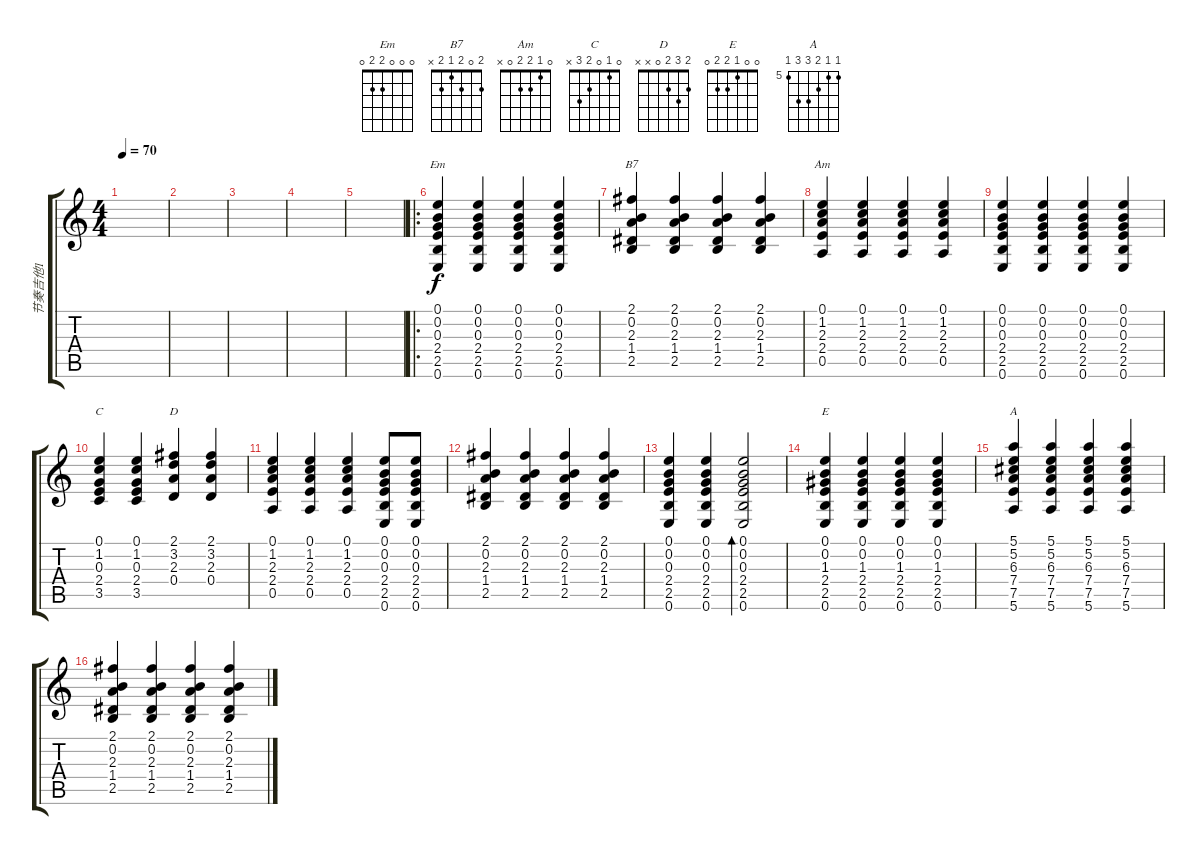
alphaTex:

\track ("节奏吉他1" "节奏吉他1") {instrument acousticguitarnylon}
\staff {score tabs}
\tuning (E4 B3 G3 D3 A2 E2) {hide}
\chord ("Em" 0 0 0 2 2 0)
\chord ("B7" 2 0 2 1 2 x)
\chord ("Am" 0 1 2 2 0 x)
\chord ("C" 0 1 0 2 3 x)
\chord ("D" 2 3 2 0 x x)
\chord ("E" 0 0 1 2 2 0)
\chord ("A" 5 5 6 7 7 5) {firstfret 5}
\ts (4 4)
\tempo 70
\clef g2
\ks c
|
|
|
|
|
\ro
(0.1 0.2 0.3 2.4 2.5 0.6).4{ch "Em"} (0.1 0.2 0.3 2.4 2.5 0.6).4 (0.1 0.2 0.3 2.4 2.5 0.6).4 (0.1 0.2 0.3 2.4 2.5 0.6).4 |
(2.1 0.2 2.3 1.4 2.5).4{ch "B7"} (2.1 0.2 2.3 1.4 2.5).4 (2.1 0.2 2.3 1.4 2.5).4 (2.1 0.2 2.3 1.4 2.5).4 |
(0.1 1.2 2.3 2.4 0.5).4{ch "Am"} (0.1 1.2 2.3 2.4 0.5).4 (0.1 1.2 2.3 2.4 0.5).4 (0.1 1.2 2.3 2.4 0.5).4 |
(0.1 0.2 0.3 2.4 2.5 0.6).4 (0.1 0.2 0.3 2.4 2.5 0.6).4 (0.1 0.2 0.3 2.4 2.5 0.6).4 (0.1 0.2 0.3 2.4 2.5 0.6).4 |
(0.1 1.2 0.3 2.4 3.5).4{ch "C"} (0.1 1.2 0.3 2.4 3.5).4 (2.1 3.2 2.3 0.4).4{ch "D"} (2.1 3.2 2.3 0.4).4 |
(0.1 1.2 2.3 2.4 0.5).4 (0.1 1.2 2.3 2.4 0.5).4 (0.1 1.2 2.3 2.4 0.5).4 (0.1 0.2 0.3 2.4 2.5 0.6).8 (0.1 0.2 0.3 2.4 2.5 0.6).8 |
(2.1 0.2 2.3 1.4 2.5).4 (2.1 0.2 2.3 1.4 2.5).4 (2.1 0.2 2.3 1.4 2.5).4 (2.1 0.2 2.3 1.4 2.5).4 |
(0.1 0.2 0.3 2.4 2.5 0.6).4 (0.1 0.2 0.3 2.4 2.5 0.6).4 (0.1 0.2 0.3 2.4 2.5 0.6).2{bd 240} |
(0.1 0.2 1.3 2.4 2.5 0.6).4{ch "E"} (0.1 0.2 1.3 2.4 2.5 0.6).4 (0.1 0.2 1.3 2.4 2.5 0.6).4 (0.1 0.2 1.3 2.4 2.5 0.6).4 |
(5.1 5.2 6.3 7.4 7.5 5.6).4{ch "A"} (5.1 5.2 6.3 7.4 7.5 5.6).4 (5.1 5.2 6.3 7.4 7.5 5.6).4 (5.1 5.2 6.3 7.4 7.5 5.6).4 |
(2.1 0.2 2.3 1.4 2.5).4 (2.1 0.2 2.3 1.4 2.5).4 (2.1 0.2 2.3 1.4 2.5).4 (2.1 0.2 2.3 1.4 2.5).4
